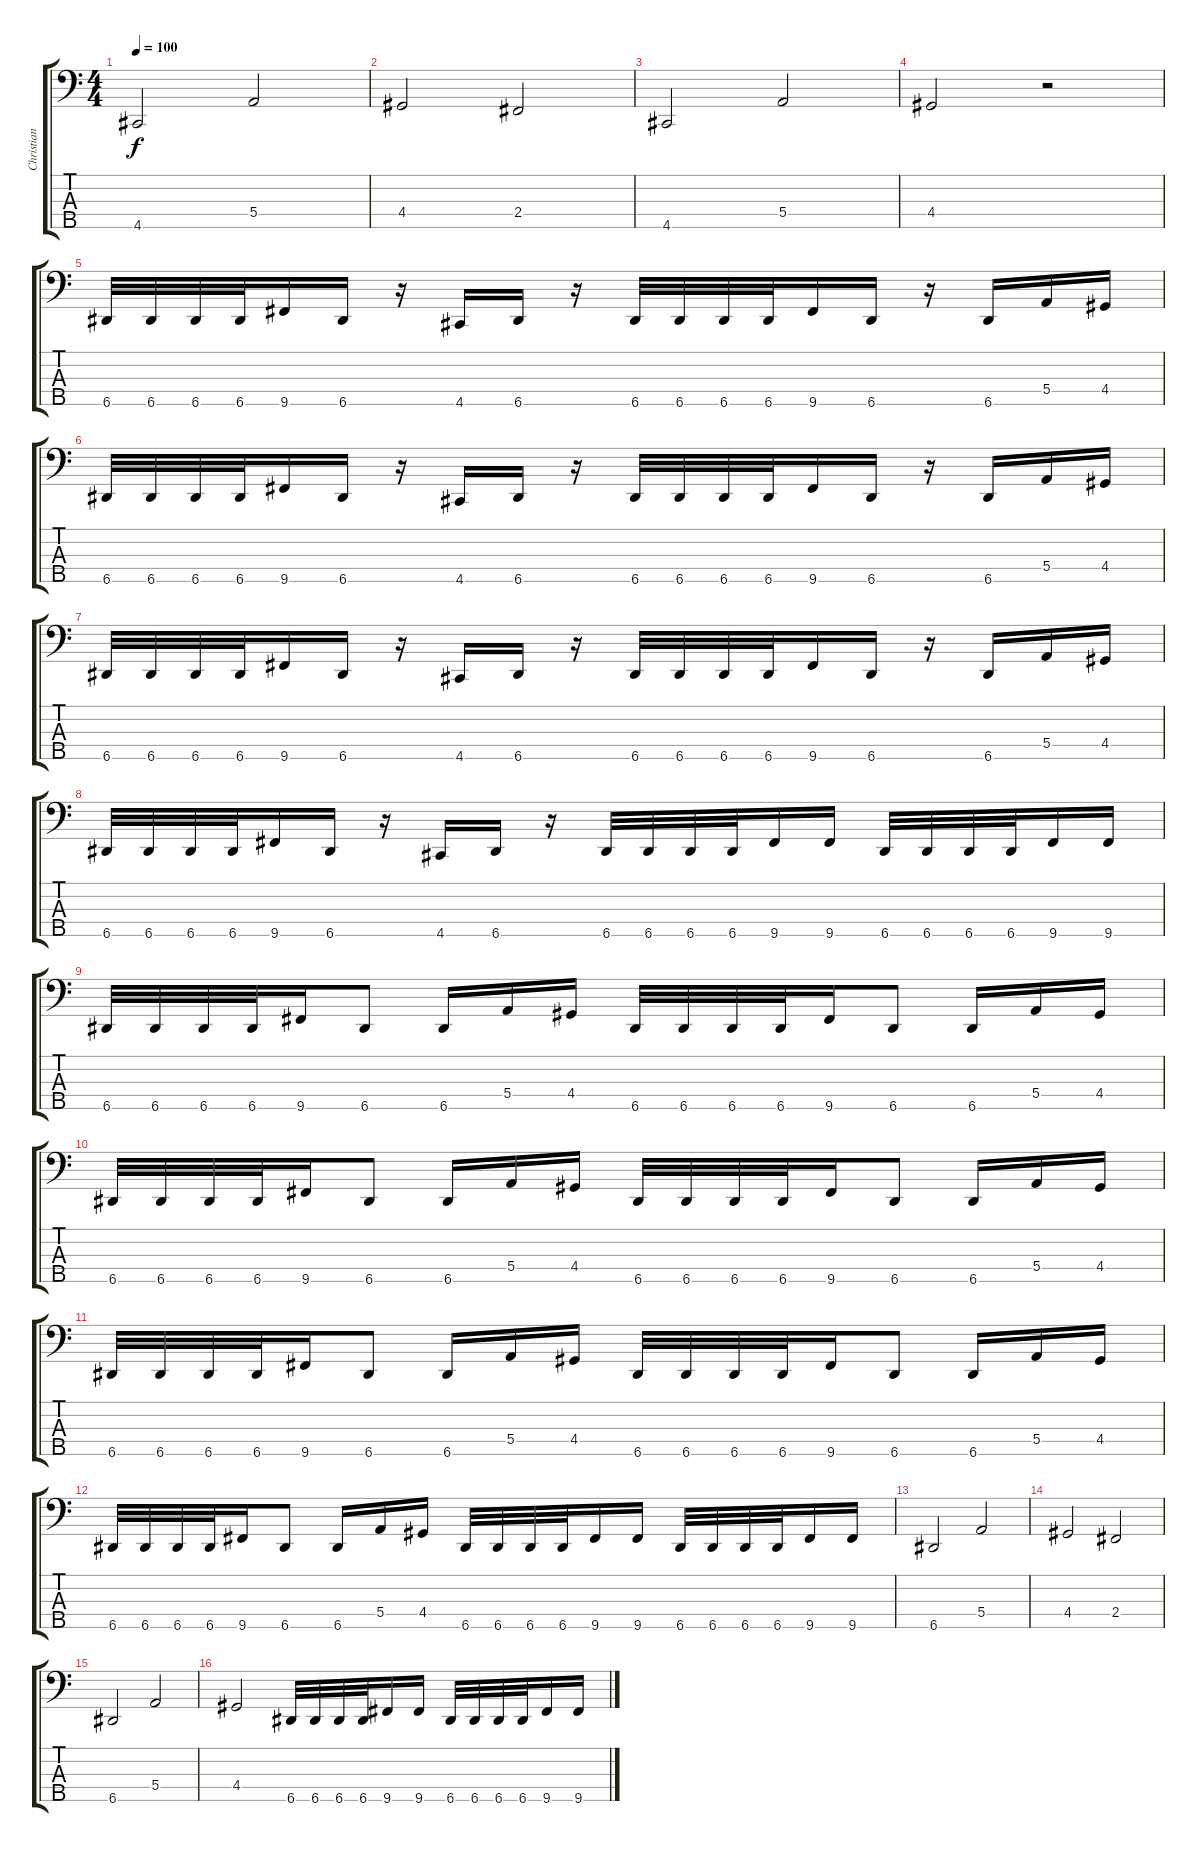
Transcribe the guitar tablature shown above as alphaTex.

\track ("Christian" "Christian") {instrument electricbasspick}
\staff {score tabs}
\tuning (G2 D2 A1 E1 A0) {hide}
\ts (4 4)
\tempo 100
\clef f4
\ks c
4.5.2{dy f} 5.4.2 |
4.4.2 2.4.2 |
4.5.2 5.4.2 |
4.4.2 r.2 |
6.5.32 6.5.32 6.5.32 6.5.32 9.5.16 6.5.16 r.16 4.5.16 6.5.16 r.16 6.5.32 6.5.32 6.5.32 6.5.32 9.5.16 6.5.16 r.16 6.5.16 5.4.16 4.4.16 |
6.5.32 6.5.32 6.5.32 6.5.32 9.5.16 6.5.16 r.16 4.5.16 6.5.16 r.16 6.5.32 6.5.32 6.5.32 6.5.32 9.5.16 6.5.16 r.16 6.5.16 5.4.16 4.4.16 |
6.5.32 6.5.32 6.5.32 6.5.32 9.5.16 6.5.16 r.16 4.5.16 6.5.16 r.16 6.5.32 6.5.32 6.5.32 6.5.32 9.5.16 6.5.16 r.16 6.5.16 5.4.16 4.4.16 |
6.5.32 6.5.32 6.5.32 6.5.32 9.5.16 6.5.16 r.16 4.5.16 6.5.16 r.16 6.5.32 6.5.32 6.5.32 6.5.32 9.5.16 9.5.16 6.5.32 6.5.32 6.5.32 6.5.32 9.5.16 9.5.16 |
6.5.32 6.5.32 6.5.32 6.5.32 9.5.16 6.5.8 6.5.16 5.4.16 4.4.16 6.5.32 6.5.32 6.5.32 6.5.32 9.5.16 6.5.8 6.5.16 5.4.16 4.4.16 |
6.5.32 6.5.32 6.5.32 6.5.32 9.5.16 6.5.8 6.5.16 5.4.16 4.4.16 6.5.32 6.5.32 6.5.32 6.5.32 9.5.16 6.5.8 6.5.16 5.4.16 4.4.16 |
6.5.32 6.5.32 6.5.32 6.5.32 9.5.16 6.5.8 6.5.16 5.4.16 4.4.16 6.5.32 6.5.32 6.5.32 6.5.32 9.5.16 6.5.8 6.5.16 5.4.16 4.4.16 |
6.5.32 6.5.32 6.5.32 6.5.32 9.5.16 6.5.8 6.5.16 5.4.16 4.4.16 6.5.32 6.5.32 6.5.32 6.5.32 9.5.16 9.5.16 6.5.32 6.5.32 6.5.32 6.5.32 9.5.16 9.5.16 |
6.5.2 5.4.2 |
4.4.2 2.4.2 |
6.5.2 5.4.2 |
4.4.2 6.5.32 6.5.32 6.5.32 6.5.32 9.5.16 9.5.16 6.5.32 6.5.32 6.5.32 6.5.32 9.5.16 9.5.16
